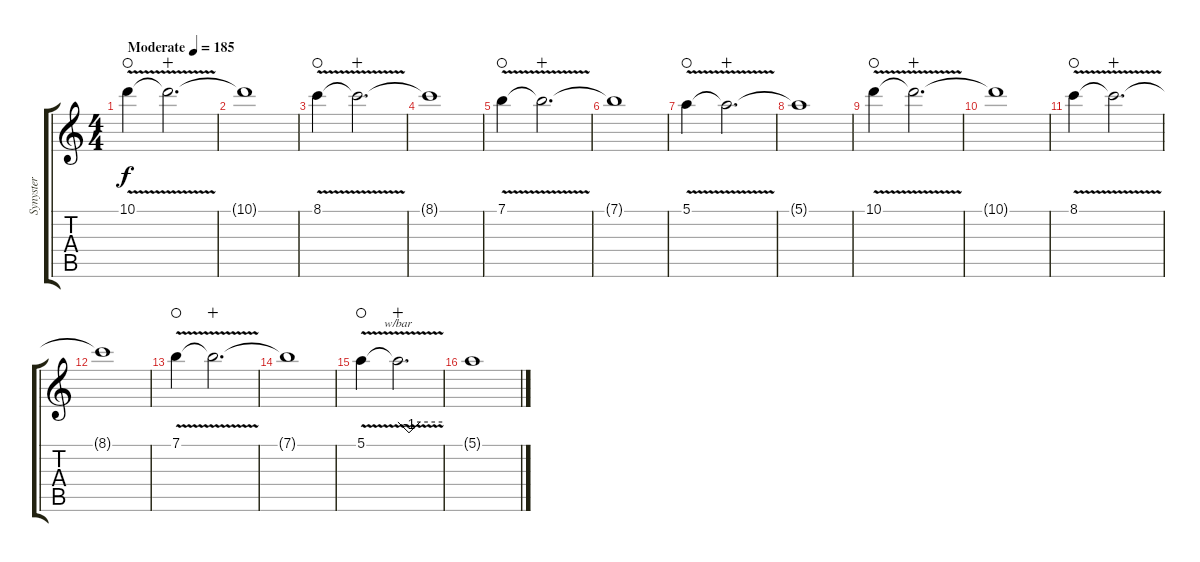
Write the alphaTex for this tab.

\track ("Synyster" "Synyster") {instrument distortionguitar}
\staff {score tabs}
\tuning (E4 B3 G3 D3 A2 D2) {hide}
\ts (4 4)
\tempo (185 "Moderate")
\clef g2
\ks c
10.1{v}.4{dy f instrument distortionguitar waho} 10.1{t}.2{d wahc} |
10.1{t}.1 |
8.1{v}.4{waho} 8.1{t}.2{d wahc} |
8.1{t}.1 |
7.1{v}.4{waho} 7.1{t}.2{d wahc} |
7.1{t}.1 |
5.1{v}.4{waho} 5.1{t}.2{d wahc} |
5.1{t}.1 |
10.1{v}.4{waho} 10.1{t}.2{d wahc} |
10.1{t}.1 |
8.1{v}.4{waho} 8.1{t}.2{d wahc} |
8.1{t}.1 |
7.1{v}.4{waho} 7.1{t}.2{d wahc} |
7.1{t}.1 |
5.1{v}.4{waho} 5.1{t}.2{d tbe (custom default 0 0 15 -4 30 0 60 0) wahc} |
5.1{t}.1
